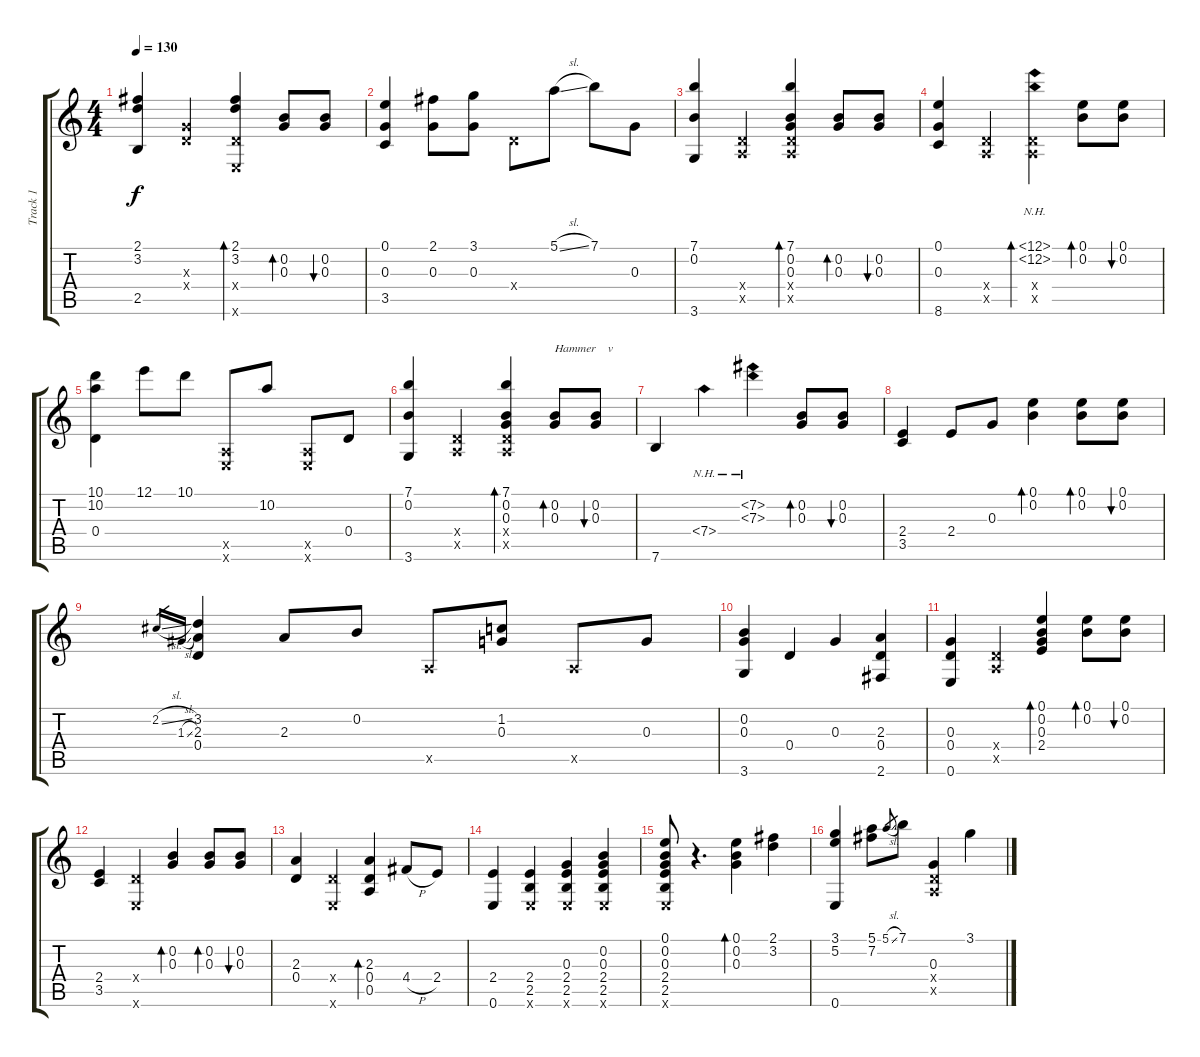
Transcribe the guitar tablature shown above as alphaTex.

\track ("Track 1" "Track 1") {instrument acousticguitarsteel}
\staff {score tabs}
\tuning (E4 B3 G3 D3 A2 E2) {hide}
\ts (4 4)
\tempo 130
\clef g2
\ks c
(2.1 3.2 2.5).4{dy f} (0.3{x} 0.4{x}).4 (2.1 3.2 0.4{x} 0.6{x}).4{bd 60} (0.2 0.3).8{bd 60} (0.2 0.3).8{bu 60} |
(0.1 0.3 3.5).4 (2.1 0.3).8 (3.1 0.3).8 0.4{x}.8 5.1{sl}.8 7.1.8 0.3.8 |
(7.1 0.2 3.6).4 (0.4{x} 0.5{x}).4 (7.1 0.2 0.3 0.4{x} 0.5{x}).4{bd 60} (0.2 0.3).8{bd 60} (0.2 0.3).8{bu 60} |
(0.1 0.3 8.6).4 (0.4{x} 0.5{x}).4 (12.1{nh} 12.2{nh} 0.4{x} 0.5{x}).4{bd 60} (0.1 0.2).8{bd 60} (0.1 0.2).8{bu 60} |
(10.1 10.2 0.4).4 12.1.8 10.1.8 (0.5{x} 0.6{x}).8 10.2.8 (0.5{x} 0.6{x}).8 0.4.8 |
(7.1 0.2 3.6).4 (0.4{x} 0.5{x}).4 (7.1 0.2 0.3 0.4{x} 0.5{x}).4{bd 60} (0.2 0.3).8{bd 60 txt "Hammer    v"} (0.2 0.3).8{bu 60} |
7.6.4 7.4{nh}.4 (7.2{nh} 7.3{nh}).4 (0.2 0.3).8{bd 60} (0.2 0.3).8{bu 60} |
(2.4 3.5).4 2.4.8 0.3.8 (0.1 0.2).4{bd 60} (0.1 0.2).8{bd 60} (0.1 0.2).8{bu 60} |
2.2{sl}.16{gr} 1.3{sl}.16{gr} (3.2 2.3 0.4).4 2.3.8 0.2.8 0.5{x}.8 (1.2 0.3).8 0.5{x}.8 0.3.8 |
(0.2 0.3 3.6).4 0.4.4 0.3.4 (2.3 0.4 2.6).4 |
(0.3 0.4 0.6).4 (0.4{x} 0.5{x}).4 (0.1 0.2 0.3 2.4).4{bd 60} (0.1 0.2).8{bd 60} (0.1 0.2).8{bu 60} |
(2.4 3.5).4 (0.4{x} 0.6{x}).4 (0.2 0.3).4{bd 60} (0.2 0.3).8{bd 60} (0.2 0.3).8{bu 60} |
(2.3 0.4).4 (0.4{x} 0.6{x}).4 (2.3 0.4 0.5).4{bd 60} 4.4{h}.8 2.4.8 |
(2.4 0.6).4 (2.4 2.5 0.6{x}).4 (0.3 2.4 2.5 0.6{x}).4 (0.2 0.3 2.4 2.5 0.6{x}).4 |
(0.1 0.2 0.3 2.4 2.5 0.6{x}).8 r.4{d} (0.1 0.2 0.3).4{bd 60} (2.1 3.2).4 |
(3.1 5.2 0.6).4 (5.1 7.2).8 5.1{sl}.8{gr} 7.1.8 (0.3 0.4{x} 0.5{x}).4 3.1.4
